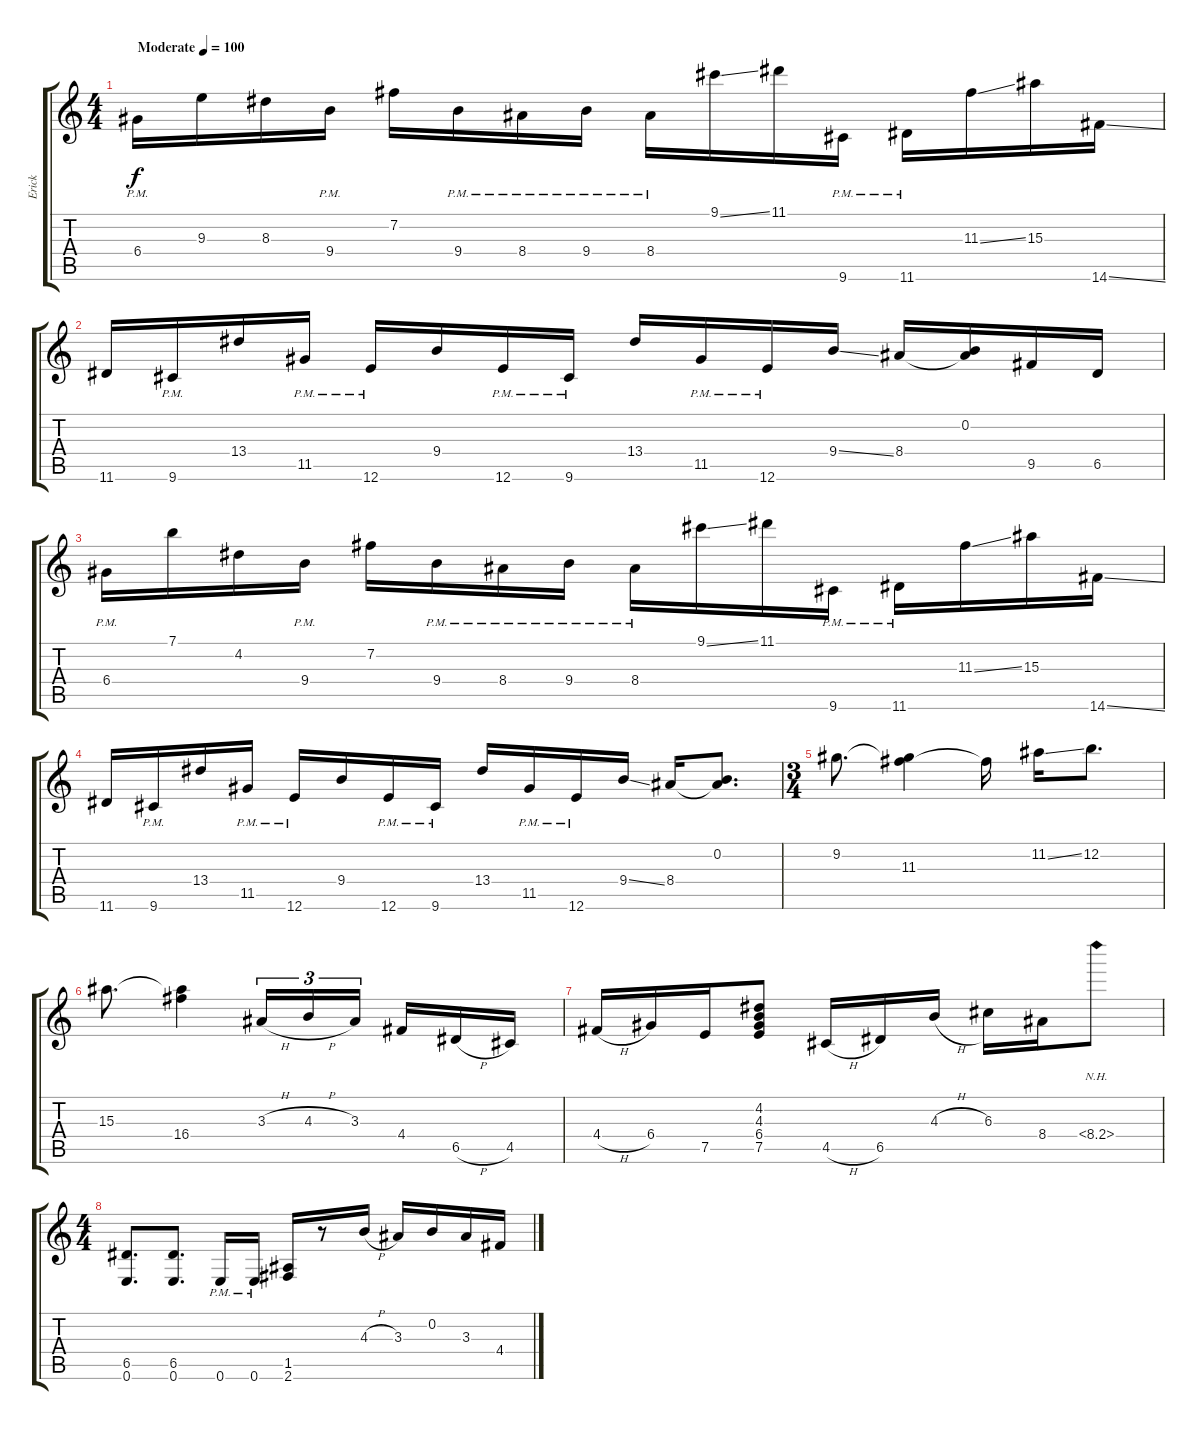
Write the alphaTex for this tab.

\track ("Erick" "Erick") {instrument distortionguitar}
\staff {score tabs}
\tuning (E4 B3 G3 D3 A2 E2) {hide}
\ts (4 4)
\tempo (100 "Moderate")
\clef g2
\ks c
6.4{pm}.16{dy f instrument distortionguitar} 9.3.16 8.3.16 9.4{pm}.16 7.2.16 9.4{pm}.16 8.4{pm}.16 9.4{pm}.16 8.4{pm}.16 9.1{ss}.16 11.1.16 9.6{pm}.16 11.6{pm}.16 11.3{ss}.16 15.3.16 14.6{ss}.16 |
11.6.16 9.6{pm}.16 13.4.16 11.5{pm}.16 12.6{pm}.16 9.4.16 12.6{pm}.16 9.6{pm}.16 13.4.16 11.5{pm}.16 12.6{pm}.16 9.4{ss}.16 8.4.16 (0.2 8.4{t}).16 9.5.16 6.5.16 |
6.4{pm}.16 7.1.16 4.2.16 9.4{pm}.16 7.2.16 9.4{pm}.16 8.4{pm}.16 9.4{pm}.16 8.4{pm}.16 9.1{ss}.16 11.1.16 9.6{pm}.16 11.6{pm}.16 11.3{ss}.16 15.3.16 14.6{ss}.16 |
11.6.16 9.6{pm}.16 13.4.16 11.5{pm}.16 12.6{pm}.16 9.4.16 12.6{pm}.16 9.6{pm}.16 13.4.16 11.5{pm}.16 12.6{pm}.16 9.4{ss}.16 8.4.16 (0.2 8.4{t}).8{d} |
\ts (3 4)
9.2.8{d} (9.2{t} 11.3).4 11.3{t}.16 11.2{ss}.16 12.2.8{d} |
15.3.8{d} (15.3{t} 16.4).4 3.3{h}.16{tu (3 2)} 4.3{h}.16{tu (3 2)} 3.3.16{tu (3 2)} 4.4.16 6.5{h}.16 4.5.16 |
4.4{h}.16 6.4.16 7.5.16 (4.2 4.3 6.4 7.5).8 4.5{h}.16 6.5.16 4.3{h}.16 6.3.16 8.4.16 8.4{nh}.8 |
\ts (4 4)
(6.5 0.6).8{d} (6.5 0.6).8{d} 0.6{pm}.16 0.6{pm}.16 (1.5 2.6).16 r.8 4.3{h}.16 3.3.16 0.2.16 3.3.16 4.4.16
